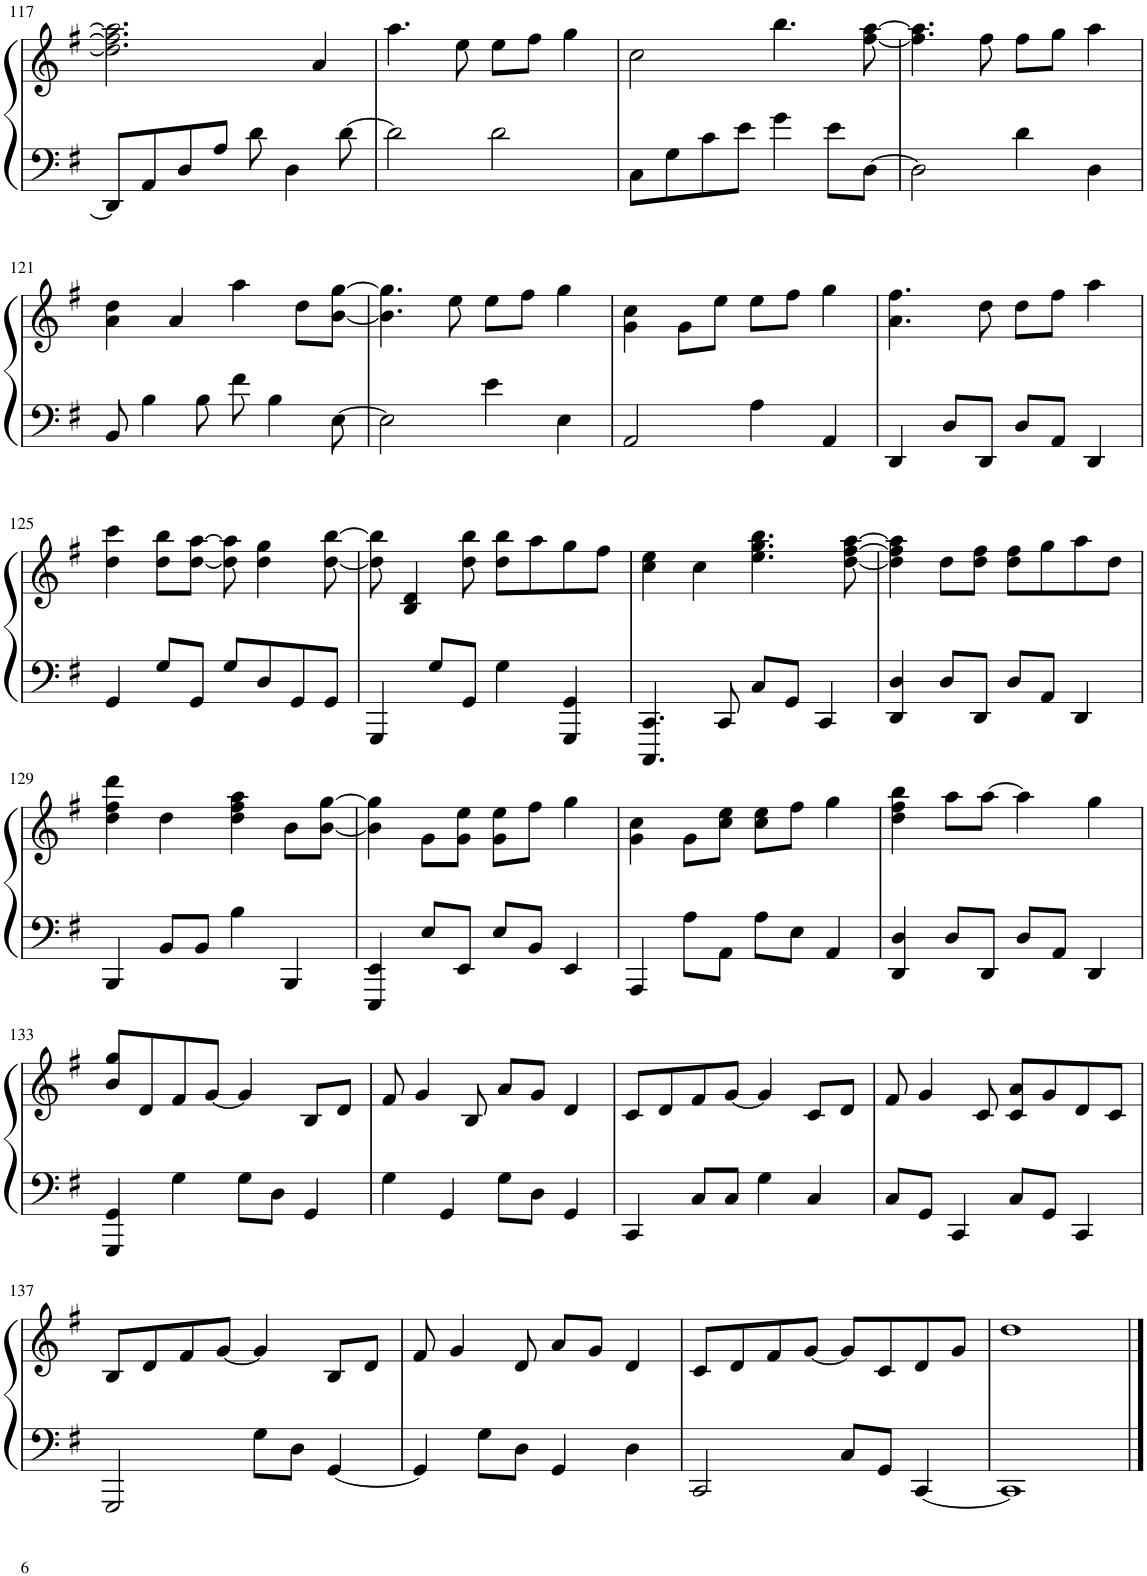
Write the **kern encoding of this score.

**kern	**kern
*part1	*part1
*staff2	*staff1
*I"Piano	*
*I'Pno.	*
!!LO:PB:g=z
*clefF4	*clefG2
*k[f#]	*k[f#]
*M4/4	*M4/4
=117	=117
8DD/L]	2.dd\] 2.ff#\] 2.aa\]
8AA/	.
8D/	.
8A/J	.
8d\	.
4D\	.
.	4a/
[8d\	.
=118	=118
2d\]	4.aa\
.	8ee\
2d\	8ee\L
.	8ff#\J
.	4gg\
=119	=119
8C\L	2cc\
8G\	.
8c\	.
8e\J	.
4g\	4.bb\
8e\L	.
[8D\J	[8ff#\ [8aa\
=120	=120
2D\]	4.ff#\] 4.aa\]
.	8ff#\
4d\	8ff#\L
.	8gg\J
4D\	4aa\
!!LO:LB:g=z
=121	=121
8BB/	4a\ 4dd\
4B\	.
.	4a/
8B\	.
8f#\	4aa\
4B\	.
.	8dd\L
[8E\	[8b\ [8gg\J
=122	=122
2E\]	4.b\] 4.gg\]
.	8ee\
4e\	8ee\L
.	8ff#\J
4E\	4gg\
=123	=123
2AA/	4g\ 4cc\
.	8g\L
.	8ee\J
4A\	8ee\L
.	8ff#\J
4AA/	4gg\
=124	=124
4DD/	4.a\ 4.ff#\
8D/L	.
8DD/J	8dd\
8D/L	8dd\L
8AA/J	8ff#\J
4DD/	4aa\
!!LO:LB:g=z
=125	=125
4GG/	4dd\ 4ccc\
8G/L	8dd\ 8bb\L
8GG/J	[8dd\ [8aa\J
8G/L	8dd\] 8aa\]
8D/	4dd\ 4gg\
8GG/	.
8GG/J	[8dd\ [8bb\
=126	=126
4GGG/	8dd\] 8bb\]
.	4B/ 4d/
8G/L	.
8GG/J	8dd\ 8bb\
4G\	8dd\ 8bb\L
.	8aa\
4GGG/ 4GG/	8gg\
.	8ff#\J
=127	=127
4.CCC/ 4.CC/	4cc\ 4ee\
.	4cc\
8CC/	.
8C/L	4.ee\ 4.gg\ 4.bb\
8GG/J	.
4CC/	.
.	[8dd\ [8ff#\ [8aa\
=128	=128
4DD/ 4D/	4dd\] 4ff#\] 4aa\]
8D/L	8dd\L
8DD/J	8dd\ 8ff#\J
8D/L	8dd\ 8ff#\L
8AA/J	8gg\
4DD/	8aa\
.	8dd\J
!!LO:LB:g=z
=129	=129
4BBB/	4dd\ 4ff#\ 4ddd\
8BB/L	4dd\
8BB/J	.
4B\	4dd\ 4ff#\ 4aa\
4BBB/	8b\L
.	[8b\ [8gg\J
=130	=130
4EEE/ 4EE/	4b\] 4gg\]
8E/L	8g\L
8EE/J	8g\ 8ee\J
8E/L	8g\ 8ee\L
8BB/J	8ff#\J
4EE/	4gg\
=131	=131
4AAA/	4g\ 4cc\
8A\L	8g\L
8AA\J	8cc\ 8ee\J
8A\L	8cc\ 8ee\L
8E\J	8ff#\J
4AA/	4gg\
=132	=132
4DD/ 4D/	4dd\ 4ff#\ 4bb\
8D/L	8aa\L
8DD/J	[8aa\J
8D/L	4aa\]
8AA/J	.
4DD/	4gg\
!!LO:LB:g=z
=133	=133
4GGG/ 4GG/	8b/ 8gg/L
.	8d/
4G\	8f#/
.	[8g/J
8G\L	4g/]
8D\J	.
4GG/	8B/L
.	8d/J
=134	=134
4G\	8f#/
.	4g/
4GG/	.
.	8B/
8G\L	8a/L
8D\J	8g/J
4GG/	4d/
=135	=135
4CC/	8c/L
.	8d/
8C/L	8f#/
8C/J	[8g/J
4G\	4g/]
4C/	8c/L
.	8d/J
=136	=136
8C/L	8f#/
8GG/J	4g/
4CC/	.
.	8c/
8C/L	8c/ 8a/L
8GG/J	8g/
4CC/	8d/
.	8c/J
!!LO:LB:g=z
=137	=137
2GGG/	8B/L
.	8d/
.	8f#/
.	[8g/J
8G\L	4g/]
8D\J	.
[4GG/	8B/L
.	8d/J
=138	=138
4GG/]	8f#/
.	4g/
8G\L	.
8D\J	8d/
4GG/	8a/L
.	8g/J
4D\	4d/
=139	=139
2CC/	8c/L
.	8d/
.	8f#/
.	[8g/J
8C/L	8g/L]
8GG/J	8c/
[4CC/	8d/
.	8g/J
=140	=140
1CC]	1dd
==	==
*-	*-
